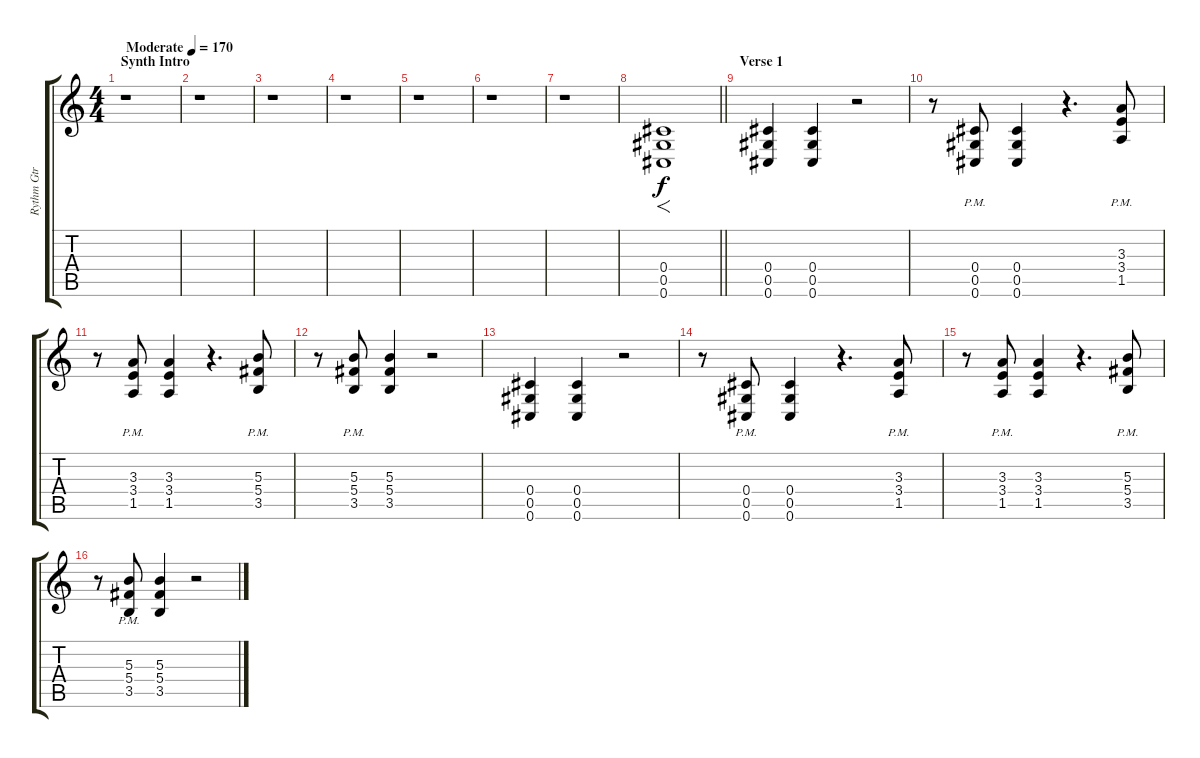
\track ("Rythm Gtr L" "Rythm Gtr ") {instrument distortionguitar}
\staff {score tabs}
\tuning (Eb4 Bb3 Gb3 Db3 Ab2 Db2) {hide}
\ts (4 4)
\section ("" "Synth Intro")
\tempo (170 "Moderate")
\clef g2
\ks c
r.1{dy f instrument distortionguitar} |
r.1 |
r.1 |
r.1 |
r.1 |
r.1 |
r.1 |
\barLineRight lightlight
(0.4 0.5 0.6).1{f} |
\section ("" "Verse 1")
(0.4 0.5 0.6).4 (0.4 0.5 0.6).4 r.2 |
r.8 (0.4{pm} 0.5{pm} 0.6{pm}).8 (0.4 0.5 0.6).4 r.4{d} (3.3{pm} 3.4{pm} 1.5{pm}).8 |
r.8 (3.3{pm} 3.4{pm} 1.5{pm}).8 (3.3 3.4 1.5).4 r.4{d} (5.3{pm} 5.4{pm} 3.5{pm}).8 |
r.8 (5.3{pm} 5.4{pm} 3.5{pm}).8 (5.3 5.4 3.5).4 r.2 |
(0.4 0.5 0.6).4 (0.4 0.5 0.6).4 r.2 |
r.8 (0.4{pm} 0.5{pm} 0.6{pm}).8 (0.4 0.5 0.6).4 r.4{d} (3.3{pm} 3.4{pm} 1.5{pm}).8 |
r.8 (3.3{pm} 3.4{pm} 1.5{pm}).8 (3.3 3.4 1.5).4 r.4{d} (5.3{pm} 5.4{pm} 3.5{pm}).8 |
r.8 (5.3{pm} 5.4{pm} 3.5{pm}).8 (5.3 5.4 3.5).4 r.2
